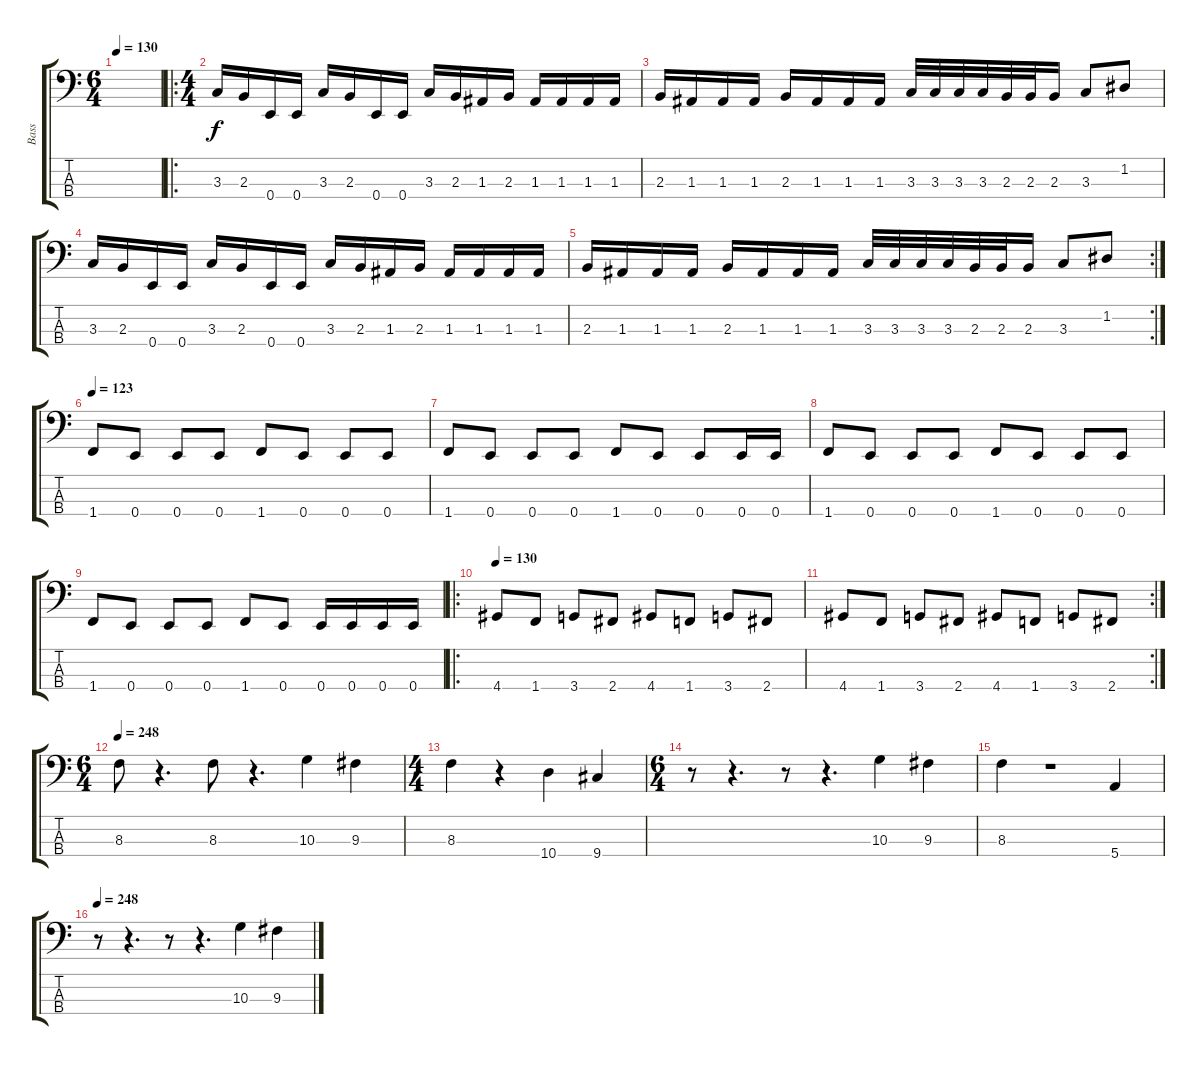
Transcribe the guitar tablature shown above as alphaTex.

\track ("Bass" "Bass") {instrument electricbassfinger}
\staff {score tabs}
\tuning (G2 D2 A1 E1) {hide}
\ts (6 4)
\tempo 130
\clef f4
\ks c
|
\ro
\ts (4 4)
3.3.16 2.3.16 0.4.16 0.4.16 3.3.16 2.3.16 0.4.16 0.4.16 3.3.16 2.3.16 1.3.16 2.3.16 1.3.16 1.3.16 1.3.16 1.3.16 |
2.3.16 1.3.16 1.3.16 1.3.16 2.3.16 1.3.16 1.3.16 1.3.16 3.3.32 3.3.32 3.3.32 3.3.32 2.3.32 2.3.32 2.3.16 3.3.8 1.2.8 |
3.3.16 2.3.16 0.4.16 0.4.16 3.3.16 2.3.16 0.4.16 0.4.16 3.3.16 2.3.16 1.3.16 2.3.16 1.3.16 1.3.16 1.3.16 1.3.16 |
\rc 2
2.3.16 1.3.16 1.3.16 1.3.16 2.3.16 1.3.16 1.3.16 1.3.16 3.3.32 3.3.32 3.3.32 3.3.32 2.3.32 2.3.32 2.3.16 3.3.8 1.2.8 |
\tempo 123
1.4.8 0.4.8 0.4.8 0.4.8 1.4.8 0.4.8 0.4.8 0.4.8 |
1.4.8 0.4.8 0.4.8 0.4.8 1.4.8 0.4.8 0.4.8 0.4.16 0.4.16 |
1.4.8 0.4.8 0.4.8 0.4.8 1.4.8 0.4.8 0.4.8 0.4.8 |
1.4.8 0.4.8 0.4.8 0.4.8 1.4.8 0.4.8 0.4.16 0.4.16 0.4.16 0.4.16 |
\ro
\tempo 130
4.4.8 1.4.8 3.4.8 2.4.8 4.4.8 1.4.8 3.4.8 2.4.8 |
\rc 2
4.4.8 1.4.8 3.4.8 2.4.8 4.4.8 1.4.8 3.4.8 2.4.8 |
\ts (6 4)
\tempo 248
8.3.8 r.4{d} 8.3.8 r.4{d} 10.3.4 9.3.4 |
\ts (4 4)
8.3.4 r.4 10.4.4 9.4.4 |
\ts (6 4)
r.8 r.4{d} r.8 r.4{d} 10.3.4 9.3.4 |
8.3.4 r.1 5.4.4 |
\tempo 248
r.8 r.4{d} r.8 r.4{d} 10.3.4 9.3.4
